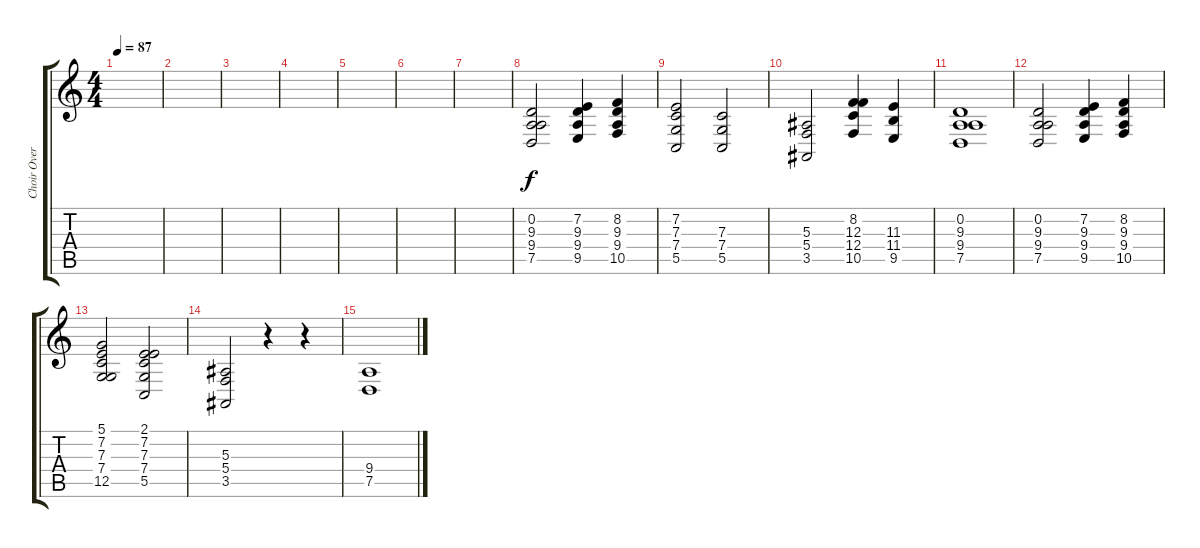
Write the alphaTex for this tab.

\track ("Choir Overdub" "Choir Over") {instrument stringensemble1}
\staff {score tabs}
\tuning (D4 A3 F3 C3 G2 D2) {hide}
\ts (4 4)
\tempo 87
\clef g2
\ks c
|
|
|
|
|
|
|
(0.2 9.3 9.4 7.5).2 (7.2 9.3 9.4 9.5).4 (8.2 9.3 9.4 10.5).4 |
(7.2 7.3 7.4 5.5).2 (7.3 7.4 5.5).2 |
(5.3 5.4 3.5).2 (8.2 12.3 12.4 10.5).4 (11.3 11.4 9.5).4 |
(0.2 9.3 9.4 7.5).1 |
(0.2 9.3 9.4 7.5).2 (7.2 9.3 9.4 9.5).4 (8.2 9.3 9.4 10.5).4 |
(5.1 7.2 7.3 7.4 12.5).2 (2.1 7.2 7.3 7.4 5.5).2 |
(5.3 5.4 3.5).2 r.4 r.4 |
(9.4 7.5).1
